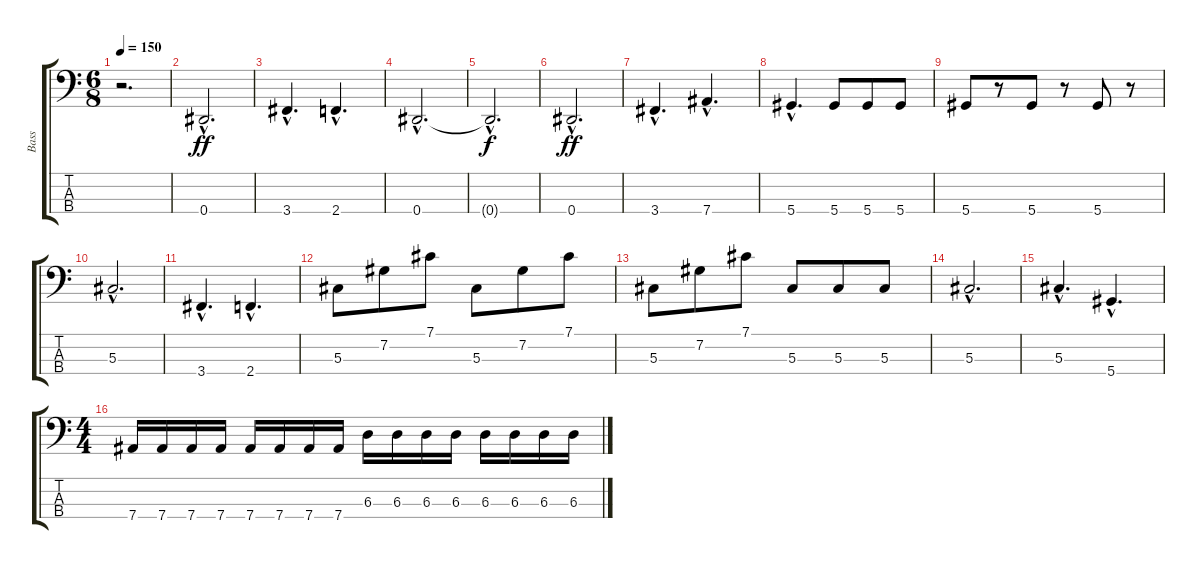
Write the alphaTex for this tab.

\track ("Bass" "Bass") {instrument electricbasspick}
\staff {score tabs}
\tuning (Gb2 Db2 Ab1 Eb1) {hide}
\ts (6 8)
\tempo 150
\clef f4
\ks c
r.2{d dy ff instrument electricbasspick} |
0.4{hac}.2{d} |
3.4{hac}.4{d} 2.4{hac}.4{d} |
0.4{hac}.2{d} |
0.4{hac t}.2{d dy f} |
0.4{hac}.2{d dy ff} |
3.4{hac}.4{d} 7.4{hac}.4{d} |
5.4{hac}.4{d} 5.4.8 5.4.8 5.4.8 |
5.4.8 r.8 5.4.8 r.8 5.4.8 r.8 |
5.3{hac}.2{d} |
3.4{hac}.4{d} 2.4{hac}.4{d} |
5.3.8 7.2.8 7.1.8 5.3.8 7.2.8 7.1.8 |
5.3.8 7.2.8 7.1.8 5.3.8 5.3.8 5.3.8 |
5.3{hac}.2{d} |
5.3{hac}.4{d} 5.4{hac}.4{d} |
\ts (4 4)
7.4.16 7.4.16 7.4.16 7.4.16 7.4.16 7.4.16 7.4.16 7.4.16 6.3.16 6.3.16 6.3.16 6.3.16 6.3.16 6.3.16 6.3.16 6.3.16
